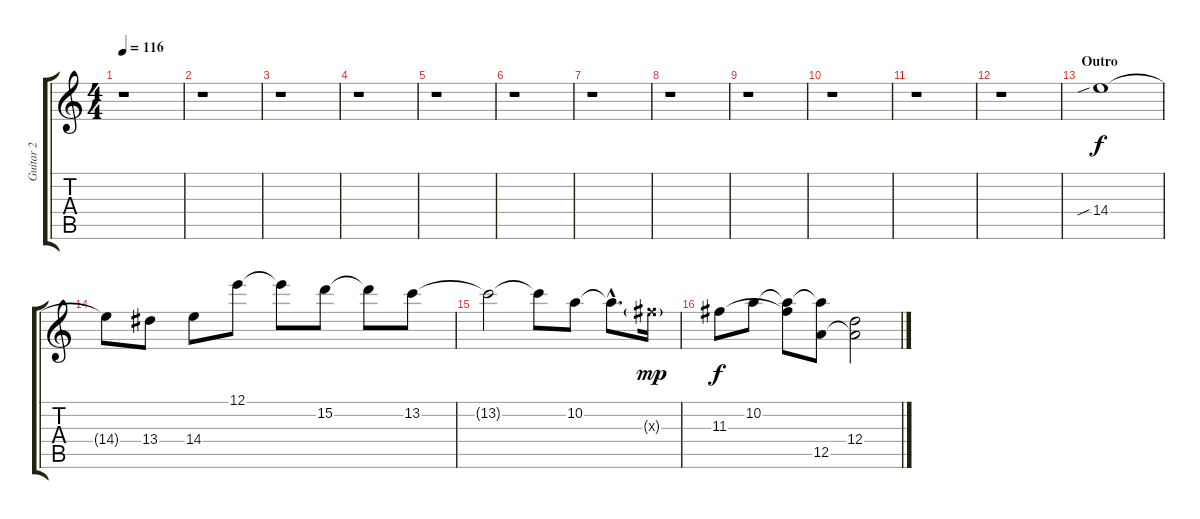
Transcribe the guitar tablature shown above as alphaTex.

\track ("Guitar 2" "Guitar 2") {instrument distortionguitar}
\staff {score tabs}
\tuning (E4 B3 G3 D3 A2 E2) {hide}
\ts (4 4)
\tempo 116
\clef g2
\ks c
r.1{dy f} |
r.1 |
r.1 |
r.1 |
r.1 |
r.1 |
r.1 |
r.1 |
r.1 |
r.1 |
r.1 |
r.1{volume 13} |
\section ("" "Outro")
14.4{sib}.1 |
14.4{t}.8 13.4.8 14.4.8 12.1.8 12.1{t}.8 15.2.8 15.2{t}.8 13.2.8 |
13.2{t}.2 13.2{t}.8 10.2.8 10.2{hac t}.8{d} 11.3{g x}.16{dy mp} |
11.3.8{dy f} 10.2.8 (10.2{t} 11.3{t}).8 (10.2{t} 12.5).8 (12.4 12.5{t}).2
